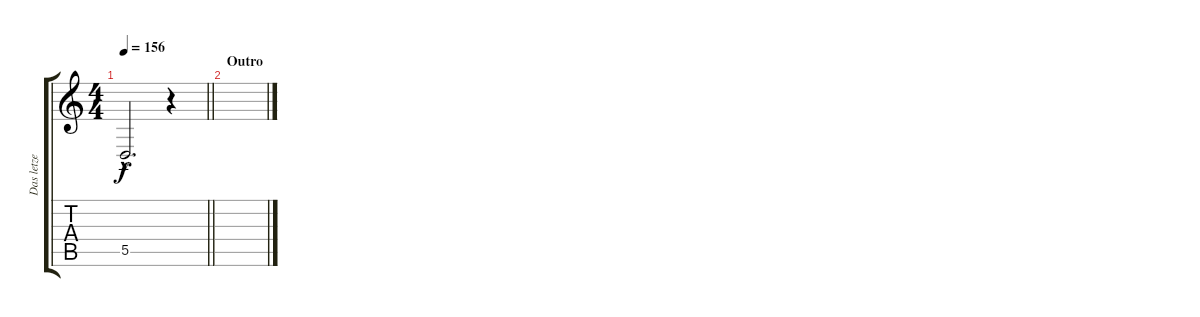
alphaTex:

\track ("Das letze Einhorn" "Das letze ") {instrument choiraahs}
\staff {score tabs}
\tuning (E4 B3 G3 D3 A2 E2) {hide}
\ts (4 4)
\tempo 156
\clef g2
\barLineRight lightlight
\ks c
5.5{hac t}.2{d dy f} r.4 |
\section ("" "Outro")
